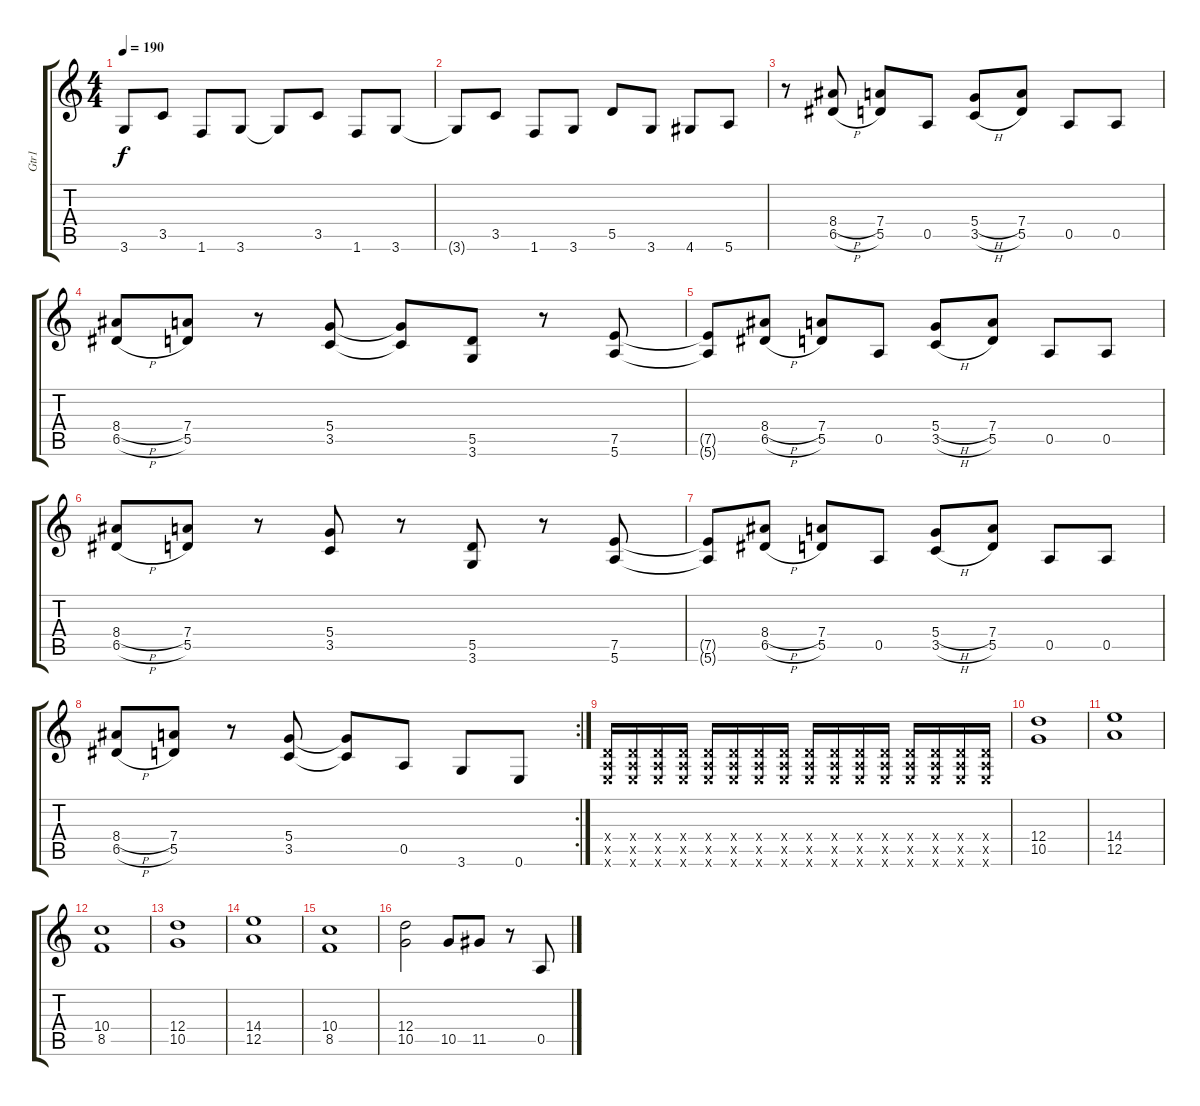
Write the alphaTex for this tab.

\track ("Gtr1" "Gtr1") {instrument overdrivenguitar}
\staff {score tabs}
\tuning (E4 B3 G3 D3 A2 E2) {hide}
\ts (4 4)
\tempo 190
\clef g2
\ks c
3.6{t}.8{dy f} 3.5.8 1.6.8 3.6.8 3.6{t}.8 3.5.8 1.6.8 3.6.8 |
3.6{t}.8 3.5.8 1.6.8 3.6.8 5.5.8 3.6.8 4.6.8 5.6.8 |
r.8 (8.4{h} 6.5{h}).8 (7.4 5.5).8 0.5.8 (5.4{h} 3.5{h}).8 (7.4 5.5).8 0.5.8 0.5.8 |
(8.4{h} 6.5{h}).8 (7.4 5.5).8 r.8 (5.4 3.5).8 (5.4{t} 3.5{t}).8 (5.5 3.6).8 r.8 (7.5 5.6).8 |
(7.5{t} 5.6{t}).8 (8.4{h} 6.5{h}).8 (7.4 5.5).8 0.5.8 (5.4{h} 3.5{h}).8 (7.4 5.5).8 0.5.8 0.5.8 |
(8.4{h} 6.5{h}).8 (7.4 5.5).8 r.8 (5.4 3.5).8 r.8 (5.5 3.6).8 r.8 (7.5 5.6).8 |
(7.5{t} 5.6{t}).8 (8.4{h} 6.5{h}).8 (7.4 5.5).8 0.5.8 (5.4{h} 3.5{h}).8 (7.4 5.5).8 0.5.8 0.5.8 |
\rc 2
(8.4{h} 6.5{h}).8 (7.4 5.5).8 r.8 (5.4 3.5).8 (5.4{t} 3.5{t}).8 0.5.8 3.6.8 0.6.8 |
(0.4{x} 0.5{x} 0.6{x}).16 (0.4{x} 0.5{x} 0.6{x}).16 (0.4{x} 0.5{x} 0.6{x}).16 (0.4{x} 0.5{x} 0.6{x}).16 (0.4{x} 0.5{x} 0.6{x}).16 (0.4{x} 0.5{x} 0.6{x}).16 (0.4{x} 0.5{x} 0.6{x}).16 (0.4{x} 0.5{x} 0.6{x}).16 (0.4{x} 0.5{x} 0.6{x}).16 (0.4{x} 0.5{x} 0.6{x}).16 (0.4{x} 0.5{x} 0.6{x}).16 (0.4{x} 0.5{x} 0.6{x}).16 (0.4{x} 0.5{x} 0.6{x}).16 (0.4{x} 0.5{x} 0.6{x}).16 (0.4{x} 0.5{x} 0.6{x}).16 (0.4{x} 0.5{x} 0.6{x}).16 |
(12.4 10.5).1 |
(14.4 12.5).1 |
(10.4 8.5).1 |
(12.4 10.5).1 |
(14.4 12.5).1 |
(10.4 8.5).1 |
(12.4 10.5).2 10.5.8 11.5.8 r.8 0.5.8
